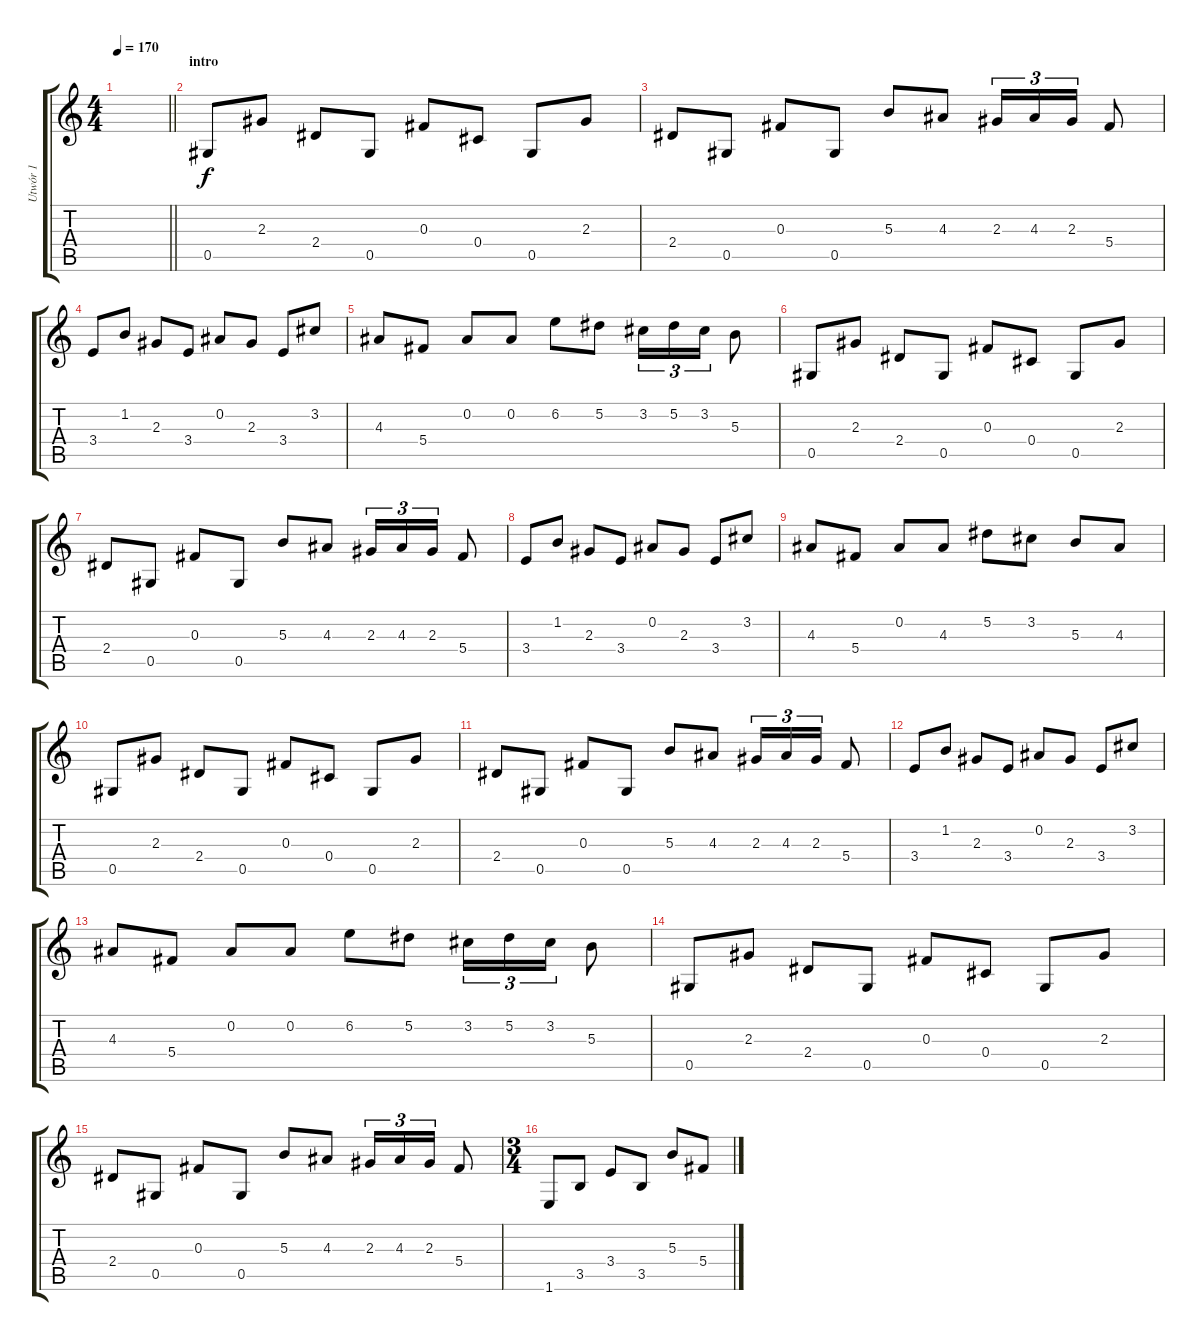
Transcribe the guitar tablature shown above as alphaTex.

\track ("Utwór 1" "Utwór 1") {instrument overdrivenguitar}
\staff {score tabs}
\tuning (Eb4 Bb3 Gb3 Db3 Ab2 Eb2) {hide}
\ts (4 4)
\tempo 170
\clef g2
\barLineRight lightlight
\ks c
|
\section ("" "intro")
0.5.8 2.3.8 2.4.8 0.5.8 0.3.8 0.4.8 0.5.8 2.3.8 |
2.4.8 0.5.8 0.3.8 0.5.8 5.3.8 4.3.8 2.3.16{tu (3 2)} 4.3.16{tu (3 2)} 2.3.16{tu (3 2)} 5.4.8 |
3.4.8 1.2.8 2.3.8 3.4.8 0.2.8 2.3.8 3.4.8 3.2.8 |
4.3.8 5.4.8 0.2.8 0.2.8 6.2.8 5.2.8 3.2.16{tu (3 2)} 5.2.16{tu (3 2)} 3.2.16{tu (3 2)} 5.3.8 |
0.5.8 2.3.8 2.4.8 0.5.8 0.3.8 0.4.8 0.5.8 2.3.8 |
2.4.8 0.5.8 0.3.8 0.5.8 5.3.8 4.3.8 2.3.16{tu (3 2)} 4.3.16{tu (3 2)} 2.3.16{tu (3 2)} 5.4.8 |
3.4.8 1.2.8 2.3.8 3.4.8 0.2.8 2.3.8 3.4.8 3.2.8 |
4.3.8 5.4.8 0.2.8 4.3.8 5.2.8 3.2.8 5.3.8 4.3.8 |
0.5.8 2.3.8 2.4.8 0.5.8 0.3.8 0.4.8 0.5.8 2.3.8 |
2.4.8 0.5.8 0.3.8 0.5.8 5.3.8 4.3.8 2.3.16{tu (3 2)} 4.3.16{tu (3 2)} 2.3.16{tu (3 2)} 5.4.8 |
3.4.8 1.2.8 2.3.8 3.4.8 0.2.8 2.3.8 3.4.8 3.2.8 |
4.3.8 5.4.8 0.2.8 0.2.8 6.2.8 5.2.8 3.2.16{tu (3 2)} 5.2.16{tu (3 2)} 3.2.16{tu (3 2)} 5.3.8 |
0.5.8 2.3.8 2.4.8 0.5.8 0.3.8 0.4.8 0.5.8 2.3.8 |
2.4.8 0.5.8 0.3.8 0.5.8 5.3.8 4.3.8 2.3.16{tu (3 2)} 4.3.16{tu (3 2)} 2.3.16{tu (3 2)} 5.4.8 |
\ts (3 4)
1.6.8 3.5.8 3.4.8 3.5.8 5.3.8 5.4.8
